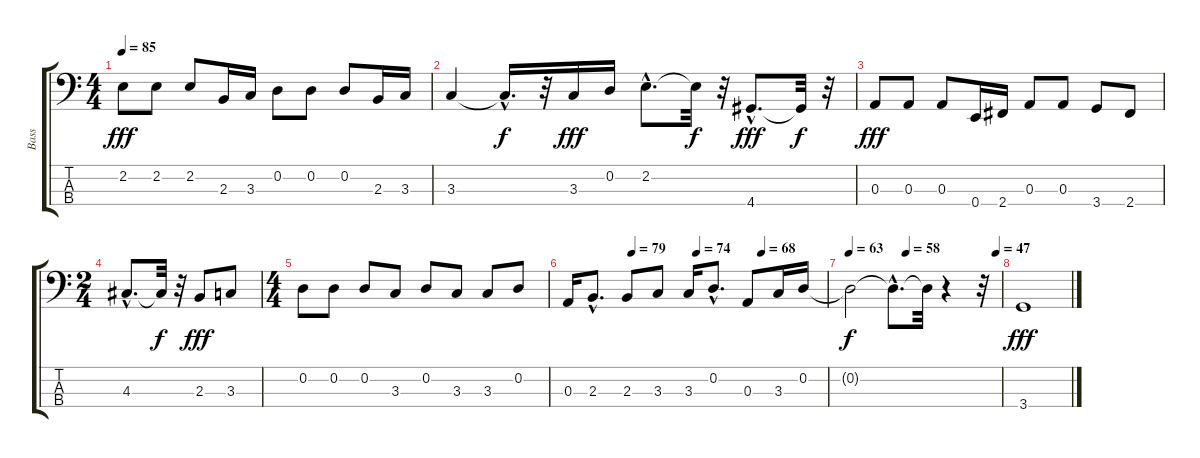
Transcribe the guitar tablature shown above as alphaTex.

\track ("Bass" "Bass") {instrument acousticbass}
\staff {score tabs}
\tuning (G2 D2 A1 E1) {hide}
\ts (4 4)
\tempo 85
\clef f4
\ks c
2.2.8{dy fff} 2.2.8 2.2.8 2.3.16 3.3.16 0.2.8 0.2.8 0.2.8 2.3.16 3.3.16 |
3.3.4 3.3{hac t}.16{d dy f} r.32 3.3.16{dy fff} 0.2.16 2.2{hac}.8{d} 2.2{t}.32{dy f} r.32 4.4{hac}.8{d dy fff} 4.4{t}.32{dy f} r.32 |
0.3.8{dy fff} 0.3.8 0.3.8 0.4.16 2.4.16 0.3.8 0.3.8 3.4.8 2.4.8 |
\ts (2 4)
4.3{hac}.8{d} 4.3{t}.32{dy f} r.32 2.3.8{dy fff} 3.3.8 |
\ts (4 4)
0.2.8 0.2.8 0.2.8 3.3.8 0.2.8 3.3.8 3.3.8 0.2.8 |
\tempo (79 0.25)
\tempo (74 0.5)
\tempo (68 0.75)
0.3.16 2.3{hac}.8{d} 2.3.8 3.3.8 3.3.16 0.2{hac}.8{d} 0.3.8 3.3.16 0.2.16 |
\tempo 63
\tempo (58 0.375)
\tempo (47 0.96875)
0.2{t}.2{dy f} 0.2{hac t}.8{d} 0.2{t}.32 r.4 r.32 |
3.4.1{dy fff}
